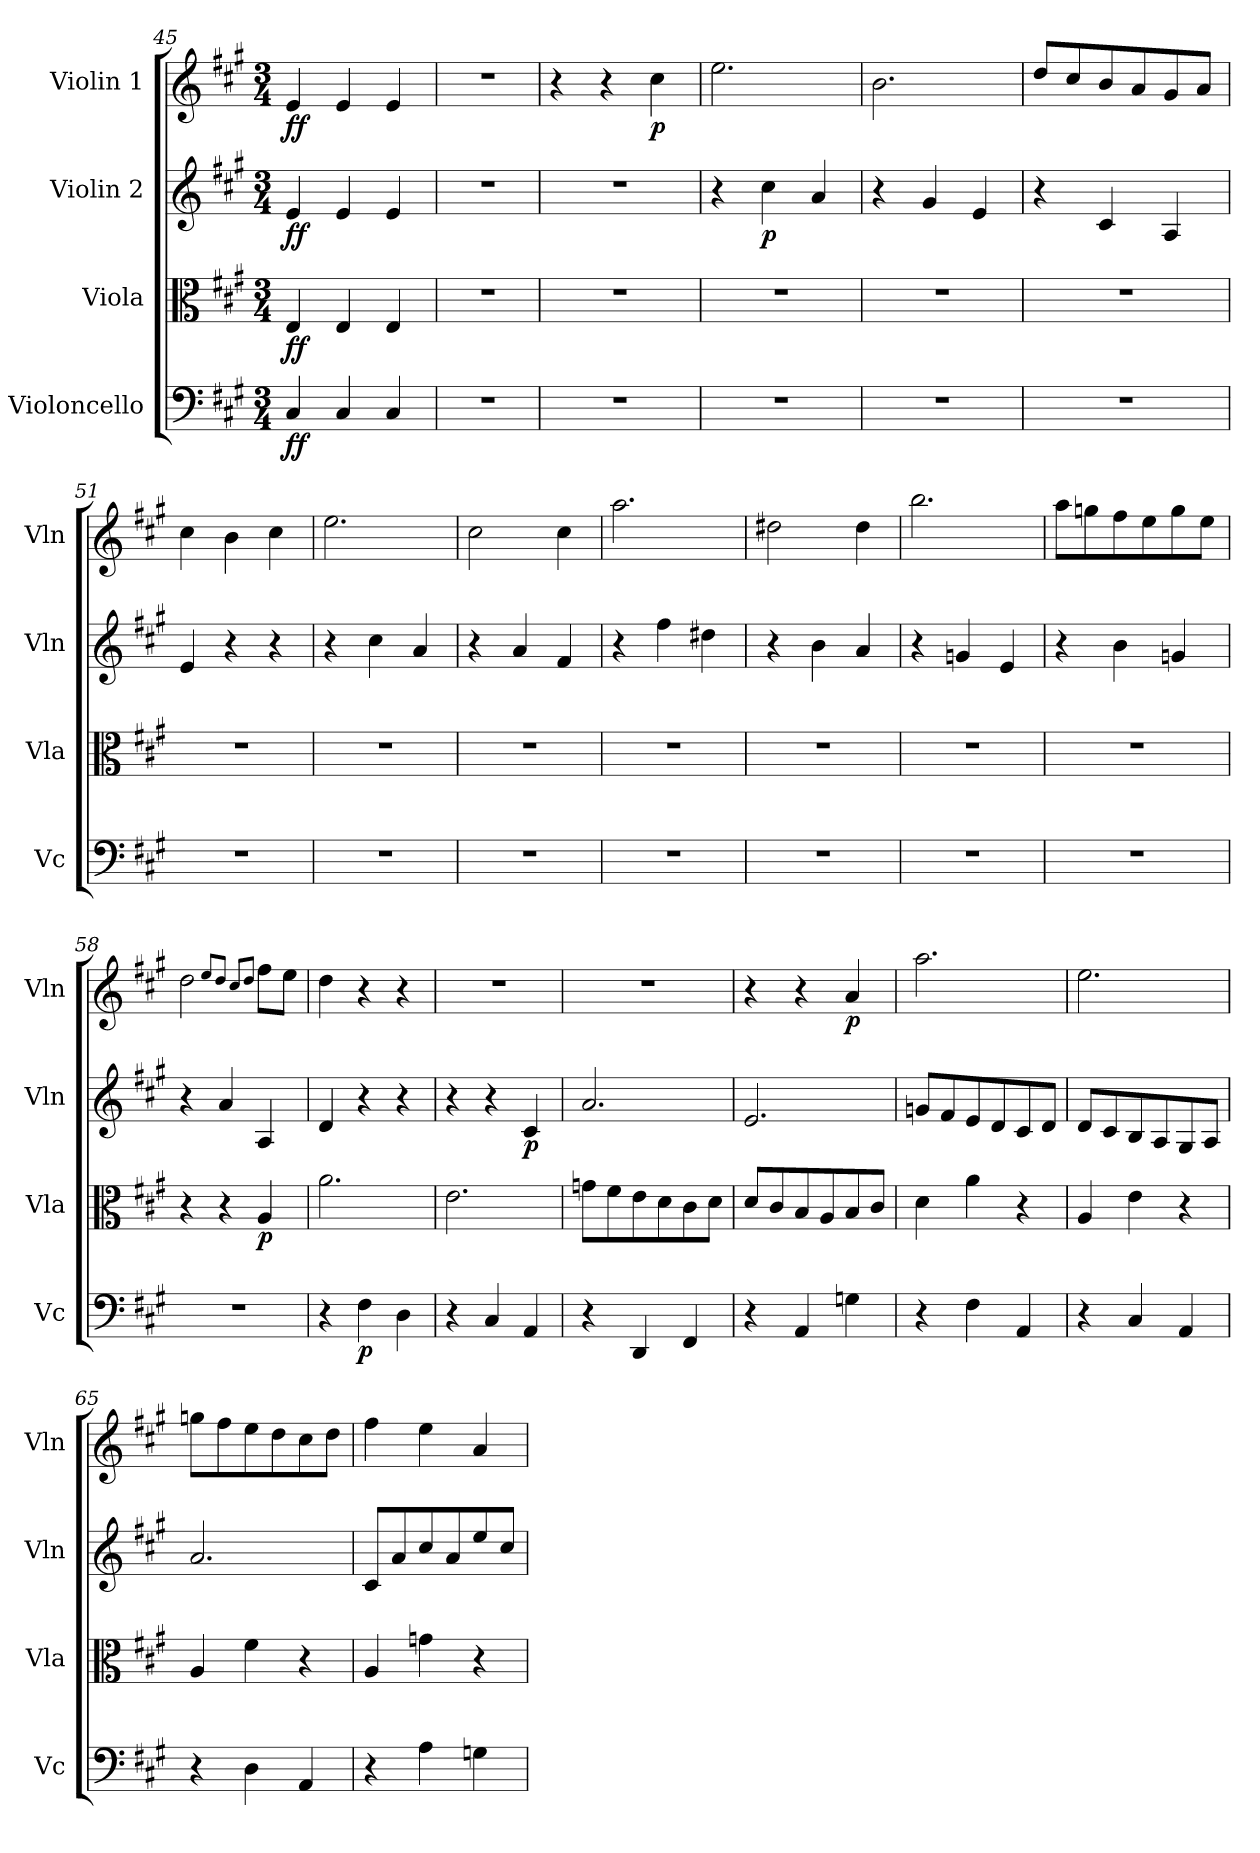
**kern	**dynam	**kern	**dynam	**kern	**dynam	**kern	**dynam
*part4	*part4	*part3	*part3	*part2	*part2	*part1	*part1
*staff4	*staff4	*staff3	*staff3	*staff2	*staff2	*staff1	*staff1
*I"Violoncello	*	*I"Viola	*	*I"Violin 2	*	*I"Violin 1	*
*I'Vc	*	*I'Vla	*	*I'Vln	*	*I'Vln	*
*clefF4	*	*clefC3	*	*clefG2	*	*clefG2	*
*k[f#c#g#]	*	*k[f#c#g#]	*	*k[f#c#g#]	*	*k[f#c#g#]	*
*M3/4	*	*M3/4	*	*M3/4	*	*M3/4	*
=45	=45	=45	=45	=45	=45	=45	=45
!	!LO:DY:b	!	!LO:DY:b	!	!LO:DY:b	!	!LO:DY:b
4C#/	ff	4E/	ff	4e/	ff	4e/	ff
4C#/	.	4E/	.	4e/	.	4e/	.
4C#/	.	4E/	.	4e/	.	4e/	.
!!LO:PB:g=z
=46	=46	=46	=46	=46	=46	=46	=46
2.r	.	2.r	.	2.r	.	2.r	.
=47	=47	=47	=47	=47	=47	=47	=47
2.r	.	2.r	.	2.r	.	4r	.
.	.	.	.	.	.	4r	.
!	!	!	!	!	!	!	!LO:DY:b
.	.	.	.	.	.	4cc#\	p
=48	=48	=48	=48	=48	=48	=48	=48
2.r	.	2.r	.	4r	.	2.ee\	.
!	!	!	!	!	!LO:DY:b	!	!
.	.	.	.	4cc#\	p	.	.
.	.	.	.	4a/	.	.	.
=49	=49	=49	=49	=49	=49	=49	=49
2.r	.	2.r	.	4r	.	2.b\	.
.	.	.	.	4g#/	.	.	.
.	.	.	.	4e/	.	.	.
=50	=50	=50	=50	=50	=50	=50	=50
2.r	.	2.r	.	4r	.	8dd/L	.
.	.	.	.	.	.	8cc#/	.
.	.	.	.	4c#/	.	8b/	.
.	.	.	.	.	.	8a/	.
.	.	.	.	4A/	.	8g#/	.
.	.	.	.	.	.	8a/J	.
=51	=51	=51	=51	=51	=51	=51	=51
2.r	.	2.r	.	4e/	.	4cc#\	.
.	.	.	.	4r	.	4b\	.
.	.	.	.	4r	.	4cc#\	.
=52	=52	=52	=52	=52	=52	=52	=52
2.r	.	2.r	.	4r	.	2.ee\	.
.	.	.	.	4cc#\	.	.	.
.	.	.	.	4a/	.	.	.
!!LO:PB:g=z
=53	=53	=53	=53	=53	=53	=53	=53
2.r	.	2.r	.	4r	.	2cc#\	.
.	.	.	.	4a/	.	.	.
.	.	.	.	4f#/	.	4cc#\	.
=54	=54	=54	=54	=54	=54	=54	=54
2.r	.	2.r	.	4r	.	2.aa\	.
.	.	.	.	4ff#\	.	.	.
.	.	.	.	4dd#X\	.	.	.
=55	=55	=55	=55	=55	=55	=55	=55
2.r	.	2.r	.	4r	.	2dd#X\	.
.	.	.	.	4b\	.	.	.
.	.	.	.	4a/	.	4dd#\	.
=56	=56	=56	=56	=56	=56	=56	=56
2.r	.	2.r	.	4r	.	2.bb\	.
.	.	.	.	4gn/	.	.	.
.	.	.	.	4e/	.	.	.
=57	=57	=57	=57	=57	=57	=57	=57
2.r	.	2.r	.	4r	.	8aa\L	.
.	.	.	.	.	.	8ggn\	.
.	.	.	.	4b\	.	8ff#\	.
.	.	.	.	.	.	8ee\	.
.	.	.	.	4gn/	.	8gg\	.
.	.	.	.	.	.	8ee\J	.
=58	=58	=58	=58	=58	=58	=58	=58
2.r	.	4r	.	4r	.	2dd\	.
.	.	4r	.	4a/	.	.	.
.	.	.	.	.	.	8qee/L	.
.	.	.	.	.	.	8qdd/J	.
.	.	.	.	.	.	8qcc#/L	.
.	.	.	.	.	.	8qdd/J	.
!	!	!	!LO:DY:b	!	!	!	!
.	.	4A/	p	4A/	.	8ff#\L	.
.	.	.	.	.	.	8ee\J	.
!!LO:LB:g=z
=59	=59	=59	=59	=59	=59	=59	=59
4r	.	2.a\	.	4d/	.	4dd\	.
!	!LO:DY:b	!	!	!	!	!	!
4F#\	p	.	.	4r	.	4r	.
4D\	.	.	.	4r	.	4r	.
=60	=60	=60	=60	=60	=60	=60	=60
4r	.	2.e\	.	4r	.	2.r	.
4C#/	.	.	.	4r	.	.	.
!	!	!	!	!	!LO:DY:b	!	!
4AA/	.	.	.	4c#/	p	.	.
=61	=61	=61	=61	=61	=61	=61	=61
4r	.	8gn\L	.	2.a/	.	2.r	.
.	.	8f#\	.	.	.	.	.
4DD/	.	8e\	.	.	.	.	.
.	.	8d\	.	.	.	.	.
4FF#/	.	8c#\	.	.	.	.	.
.	.	8d\J	.	.	.	.	.
=62	=62	=62	=62	=62	=62	=62	=62
4r	.	8d/L	.	2.e/	.	4r	.
.	.	8c#/	.	.	.	.	.
4AA/	.	8B/	.	.	.	4r	.
.	.	8A/	.	.	.	.	.
!	!	!	!	!	!	!	!LO:DY:b
4Gn\	.	8B/	.	.	.	4a/	p
.	.	8c#/J	.	.	.	.	.
=63	=63	=63	=63	=63	=63	=63	=63
4r	.	4d\	.	8gn/L	.	2.aa\	.
.	.	.	.	8f#/	.	.	.
4F#\	.	4a\	.	8e/	.	.	.
.	.	.	.	8d/	.	.	.
4AA/	.	4r	.	8c#/	.	.	.
.	.	.	.	8d/J	.	.	.
=64	=64	=64	=64	=64	=64	=64	=64
4r	.	4A/	.	8d/L	.	2.ee\	.
.	.	.	.	8c#/	.	.	.
4C#/	.	4e\	.	8B/	.	.	.
.	.	.	.	8A/	.	.	.
4AA/	.	4r	.	8G#/	.	.	.
.	.	.	.	8A/J	.	.	.
!!LO:PB:g=z
=65	=65	=65	=65	=65	=65	=65	=65
4r	.	4A/	.	2.a/	.	8ggn\L	.
.	.	.	.	.	.	8ff#\	.
4D\	.	4f#\	.	.	.	8ee\	.
.	.	.	.	.	.	8dd\	.
4AA/	.	4r	.	.	.	8cc#\	.
.	.	.	.	.	.	8dd\J	.
=66	=66	=66	=66	=66	=66	=66	=66
4r	.	4A/	.	8c#/L	.	4ff#\	.
.	.	.	.	8a/	.	.	.
4A\	.	4gn\	.	8cc#/	.	4ee\	.
.	.	.	.	8a/	.	.	.
4Gn\	.	4r	.	8ee/	.	4a/	.
.	.	.	.	8cc#/J	.	.	.
=	=	=	=	=	=	=	=
*-	*-	*-	*-	*-	*-	*-	*-
